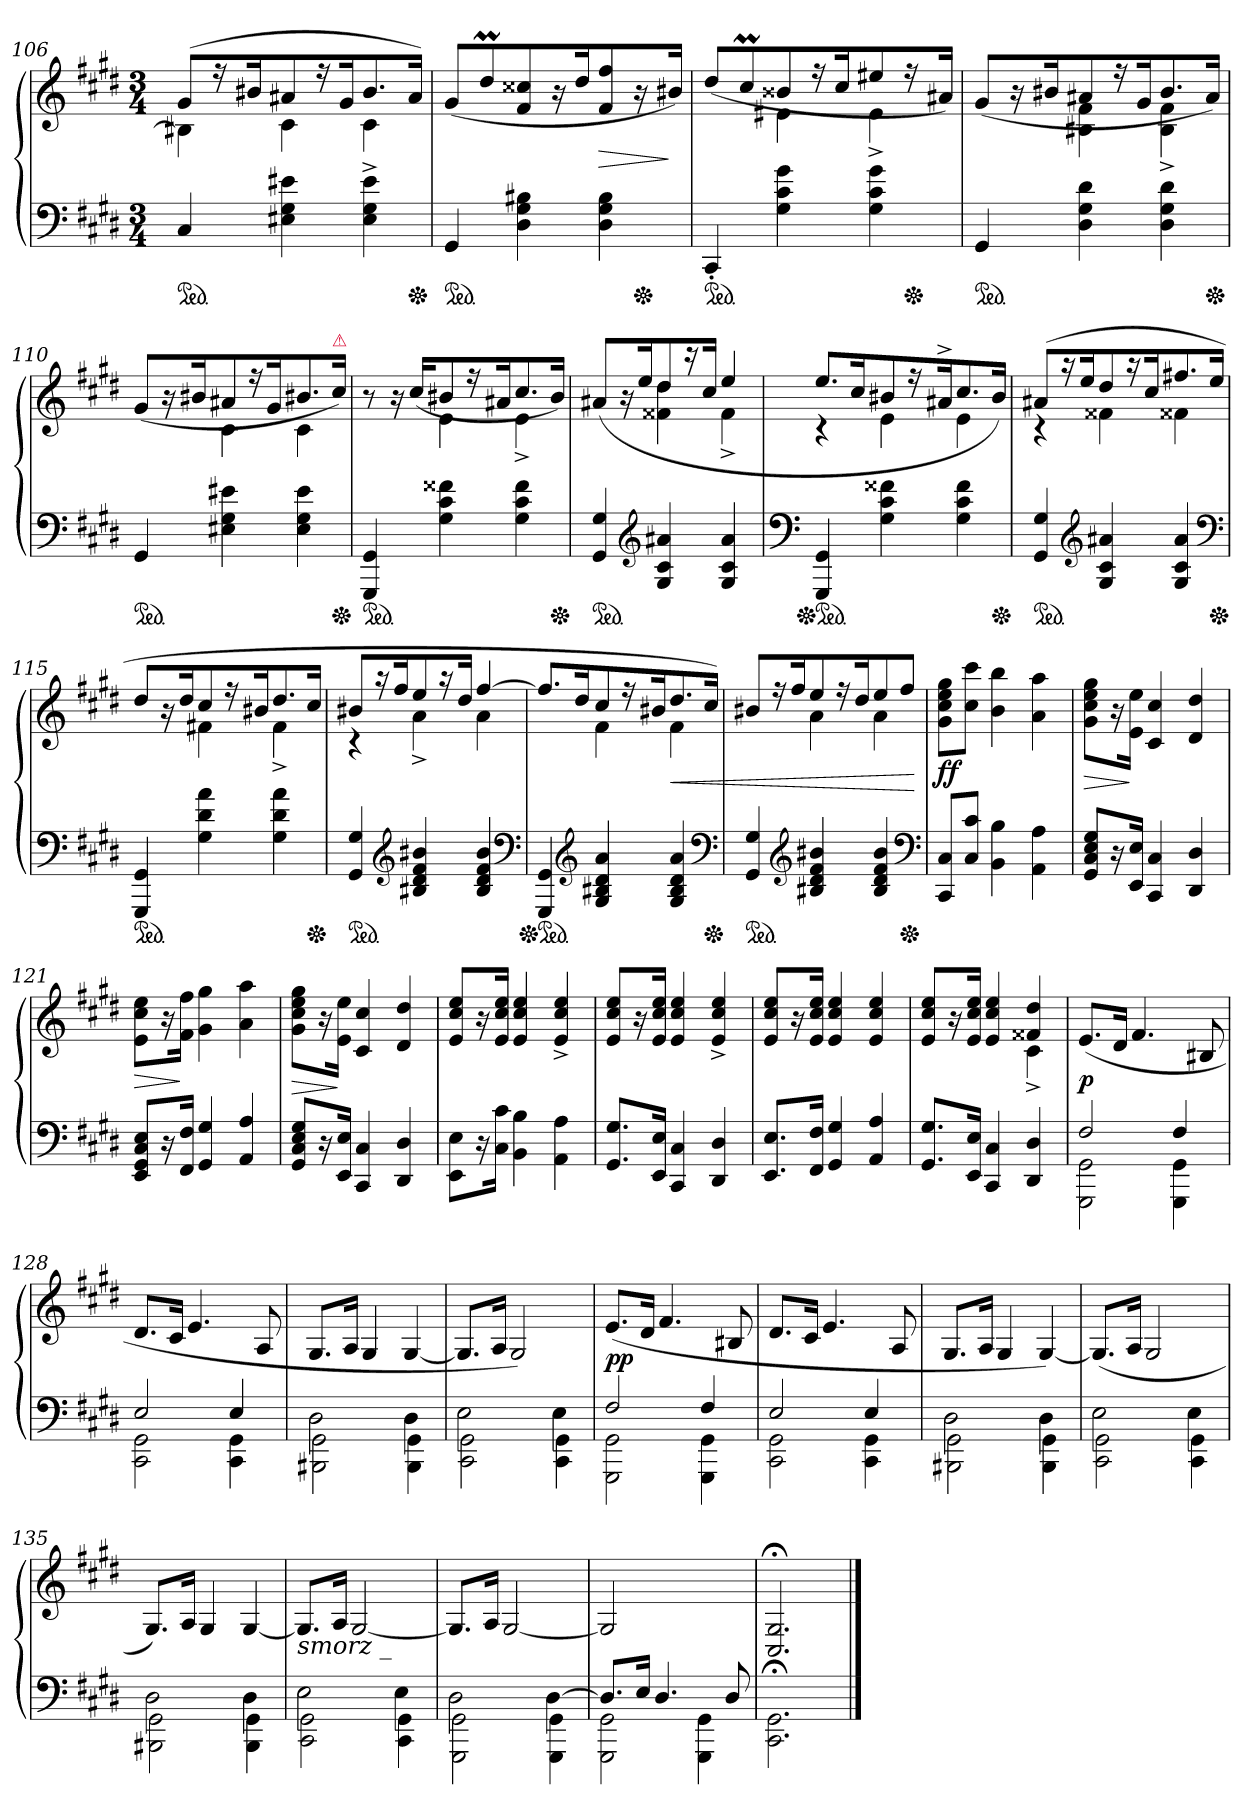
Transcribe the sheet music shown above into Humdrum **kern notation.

**kern	**kern	**dynam
*part1	*part1	*part1
*staff2	*staff1	*staff1/2
*clefF4	*clefG2	*
*k[f#c#g#d#]	*k[f#c#g#d#]	*
*c#:	*c#:	*
*M3/4	*M3/4	*
=106	=106	=106
*	*^	*
*ped	*	*	*
4C#	(>8g#L	4B#X]	.
.	16r	.	.
.	16b#XK	.	.
4E#X 4G# 4e#X	8a#X	4c#	.
.	16r	.	.
.	16g#K	.	.
4E#^> 4G#^> 4e#^>	8.b#	4c#	.
*Xped	*	*	*
.	16a#Jk)	.	.
*	*v	*v	*
=107	=107	=107
*ped	*	*
4GG#	(>8g#/L	.
.	8dd#m	.
4D# 4G# 4B#X	8f# 8cc##X	.
.	16r	.
.	16dd#K	.
4D# 4G# 4B#	8f# 8ff#	>
*Xped	*	*
.	16r	.
.	16b#XJk)	]
=108	=108	=108
*	*^	*
*ped	*	*	*
4CC#'	(>8dd#L	4ryy	.
.	8cc#M	.	.
4G# 4c# 4g#	8b##X	4e#X	.
.	16r	.	.
.	16cc#K	.	.
4G# 4c# 4g#	8ee#X	4e#^<	.
*Xped	*	*	*
.	16r	.	.
.	16a#XJk)	.	.
=109	=109	=109	=109
*ped	*	*	*
4GG#	(>8g#L	4ryy	.
.	16r	.	.
.	16b#XK	.	.
4D# 4G# 4d#	8a#X	4B#X 4f#	.
.	16r	.	.
.	16g#K	.	.
4D# 4G# 4d#	8.b#	4B#^< 4f#^<	.
*Xped	*	*	*
.	16a#Jk)	.	.
=110	=110	=110	=110
*ped	*	*	*
4GG#	(>8g#L	4ryy	.
.	16r	.	.
.	16b#XK	.	.
4E#X 4G# 4e#X	8a#X	4c#	.
.	16r	.	.
.	16g#K	.	.
4E# 4G# 4e#	8.b#X	4c#	.
!	!LO:TX:a:color=crimson:t=⚠	!	!
*Xped	*	*	*
.	16cc#Jk)	.	.
=111	=111	=111	=111
*ped	*	*	*
4GGG# 4GG#	8r	4ryy	.
.	16r	.	.
.	(>16cc#KL	.	.
4G# 4c# 4f##X	8b#X	4e	.
.	16r	.	.
.	16a#XK	.	.
4G# 4c# 4f##	8.cc#	4e^<	.
*Xped	*	*	*
.	16b#Jk)	.	.
=112	=112	=112	=112
*ped	*	*	*
4GG# 4G#	(>8a#XL	4ryy	.
.	16r	.	.
.	16eeK	.	.
*clefG2	*	*	*
4G# 4c# 4a#X	8dd#	4f##X 4dd#	.
.	16r	.	.
.	16cc#Jk	.	.
4G# 4c# 4a#	4ee	4f##^<	.
=113	=113	=113	=113
*clefF4	*	*	*
*Xped	*	*	*
*ped	*	*	*
4GGG# 4GG#	8.eeL	4r	.
.	16cc#K	.	.
4G# 4c# 4f##X	8b#X	4e	.
.	16r	.	.
.	16a#X^<K	.	.
4G# 4c# 4f##	8.cc#	4e	.
*Xped	*	*	*
.	16b#Jk)	.	.
=114	=114	=114	=114
*ped	*	*	*
4GG# 4G#	(>8a#XL	4r	.
.	16r	.	.
.	16eeK	.	.
*clefG2	*	*	*
4G# 4c# 4a#X	8dd#	4f##X	.
.	16r	.	.
.	16cc#K	.	.
4G# 4c# 4a#	8.ff#X	4f##X	.
*Xped	*	*	*
.	16eeJk	.	.
*clefF4	*	*	*
=115	=115	=115	=115
*ped	*	*	*
4GGG# 4GG#	8dd#L	4ryy	.
.	16r	.	.
.	16dd#K	.	.
4G# 4d# 4a	8cc#	4f#X	.
.	16r	.	.
.	16b#XK	.	.
4G# 4d# 4a	8.dd#	4f#^<	.
*Xped	*	*	*
.	16cc#Jk	.	.
=116	=116	=116	=116
*ped	*	*	*
4GG# 4G#	8b#XL	4r	.
*clefG2	*	*	*
.	16r	.	.
.	16ff#K	.	.
4B#X 4d# 4f# 4b#X	8ee	4a^<	.
.	16r	.	.
.	16dd#Jk	.	.
4B# 4d# 4f# 4b#	[4ff#	4a	.
*clefF4	*	*	*
=117	=117	=117	=117
*Xped	*	*	*
*ped	*	*	*
4GGG# 4GG#	8.ff#L]	4ryy	.
.	16dd#K	.	.
*clefG2	*	*	*
4G# 4B#X 4d# 4a	8cc#	4f#	.
.	16r	.	.
.	16b#XK	.	.
4G# 4B# 4d# 4a	8.dd#	4f#	<
*Xped	*	*	*
.	16cc#Jk)	.	.
*clefF4	*	*	*
=118	=118	=118	=118
*ped	*	*	*
4GG# 4G#	8b#XL	4ryy	.
.	16rff	.	.
.	16ff#K	.	.
*clefG2	*	*	*
4B#X 4d# 4f# 4b#X	8ee	4a	.
.	16rff	.	.
.	16dd#K	.	.
4B# 4d# 4f# 4b#	8ee	4a	.
*Xped	*	*	*
.	8ff#J	.	.
*	*v	*v	*
*clefF4	*	*
.	.	[
=119	=119	=119
8CC#/ 8C#/L	8g# 8cc# 8ee 8gg#L	ff
8C# 8c#J	8cc# 8ccc#J	.
4BB 4B	4b 4bb	.
4AA 4A	4a 4aa	.
=120	=120	=120
8GG# 8C# 8E 8G#L	8g# 8cc# 8ee 8gg#L	>
16r	16r	.
16EE 16EJk	16e 16eeJk	]
4CC# 4C#	4c# 4cc#	.
4DD# 4D#	4d# 4dd#	.
=121	=121	=121
8EE 8GG# 8C# 8EL	8e 8cc# 8eeL	>
16r	16r	.
16FF# 16F#Jk	16f# 16ff#Jk	]
4GG# 4G#	4g# 4gg#	.
4AA/ 4A/	4a 4aa	.
=122	=122	=122
8GG# 8C# 8E 8G#L	8g# 8cc# 8ee 8gg#L	>
16r	16r	.
16EE 16EJk	16e 16eeJk	]
4CC# 4C#	4c# 4cc#	.
4DD# 4D#	4d# 4dd#	.
=123	=123	=123
8EE 8EL	8e 8cc# 8eeL	.
16r	16r	.
16C# 16c#Jk	16e 16cc# 16eeJk	.
4BB 4B	4e 4cc# 4ee	.
4AA 4A	4e^< 4cc#^< 4ee^<	.
=124	=124	=124
8.GG# 8.G#L	8e 8cc# 8eeL	.
.	16r	.
16EE 16EJk	16e 16cc# 16eeJk	.
4CC# 4C#	4e 4cc# 4ee	.
4DD# 4D#	4e^< 4cc#^< 4ee^<	.
=125	=125	=125
8.EE 8.EL	8e 8cc# 8eeL	.
.	16r	.
16FF# 16F#Jk	16e 16cc# 16eeJk	.
4GG# 4G#	4e 4cc# 4ee	.
4AA/ 4A/	4e 4cc# 4ee	.
=126	=126	=126
*	*^	*
8.GG# 8.G#L	8e 8cc# 8eeL	2ryy	.
.	16r	.	.
16EE 16EJk	16e 16cc# 16eeJk	.	.
4CC# 4C#	4e 4cc# 4ee	.	.
4DD# 4D#	4f##X 4dd#	4c#^<	.
*	*v	*v	*
=127	=127	=127
*^	*	*
2F#	2GGG# 2GG#	(>8.eL	p
.	.	16d#Jk	.
.	.	4.f#	.
4F#	4GGG# 4GG#	.	.
.	.	8B#X	.
=128	=128	=128	=128
2E	2CC# 2GG#	8.d#L	.
.	.	16c#Jk	.
.	.	4.e	.
4E	4CC# 4GG#	.	.
.	.	8A/	.
=129	=129	=129	=129
2D#\	2BBB#X\ 2GG#\	8.G#/L	.
.	.	16A/Jk	.
.	.	4G#/	.
4D#\	4BBB#\ 4GG#\	[4G#/	.
=130	=130	=130	=130
2E\	2CC#\ 2GG#\	8.G#/L]	.
.	.	16A/Jk	.
.	.	2G#/)	.
4E\	4CC#\ 4GG#\	.	.
=131	=131	=131	=131
2F#	2GGG# 2GG#	(>8.eL	pp
.	.	16d#Jk	.
.	.	4.f#	.
4F#	4GGG# 4GG#	.	.
.	.	8B#X/	.
=132	=132	=132	=132
2E	2CC# 2GG#	8.d#L	.
.	.	16c#Jk	.
.	.	4.e	.
4E	4CC# 4GG#	.	.
.	.	8A/	.
=133	=133	=133	=133
2D#\	2BBB#X\ 2GG#\	8.G#/L	.
.	.	16A/Jk	.
.	.	4G#/	.
4D#\	4BBB#\ 4GG#\	[4G#/)	.
=134	=134	=134	=134
2E\	2CC#\ 2GG#\	(>8.G#/L]	.
.	.	16A/Jk	.
.	.	2G#/	.
4E\	4CC#\ 4GG#\	.	.
=135	=135	=135	=135
2D#\	2BBB#X\ 2GG#\	8.G#/L)	.
.	.	16A/Jk	.
.	.	4G#/	.
4D#\	4BBB#\ 4GG#\	[4G#/	.
=136	=136	=136	=136
!	!	!LO:TX:b:i:t=smorz _	!
2E\	2CC#\ 2GG#\	8.G#/L]	.
.	.	16A/Jk	.
.	.	[2G#/	.
4E\	4CC#\ 4GG#\	.	.
=137	=137	=137	=137
2D#\	2GGG#\ 2GG#\	8.G#/L]	.
.	.	16A/Jk	.
.	.	[2G#/	.
[4D#\	4GGG#\ 4GG#\	.	.
=138	=138	=138	=138
8.D#/L]	2GGG# 2GG#	2G#/]	.
16E/Jk	.	.	.
4.D#/	.	.	.
.	4GGG#\ 4GG#\	4ryy	.
8D#/	.	.	.
*v	*v	*	*
=139	=139	=139
2.CC#;\ 2.GG#;\	2.C#;</ 2.G#;</	.
==	==	==
*-	*-	*-
